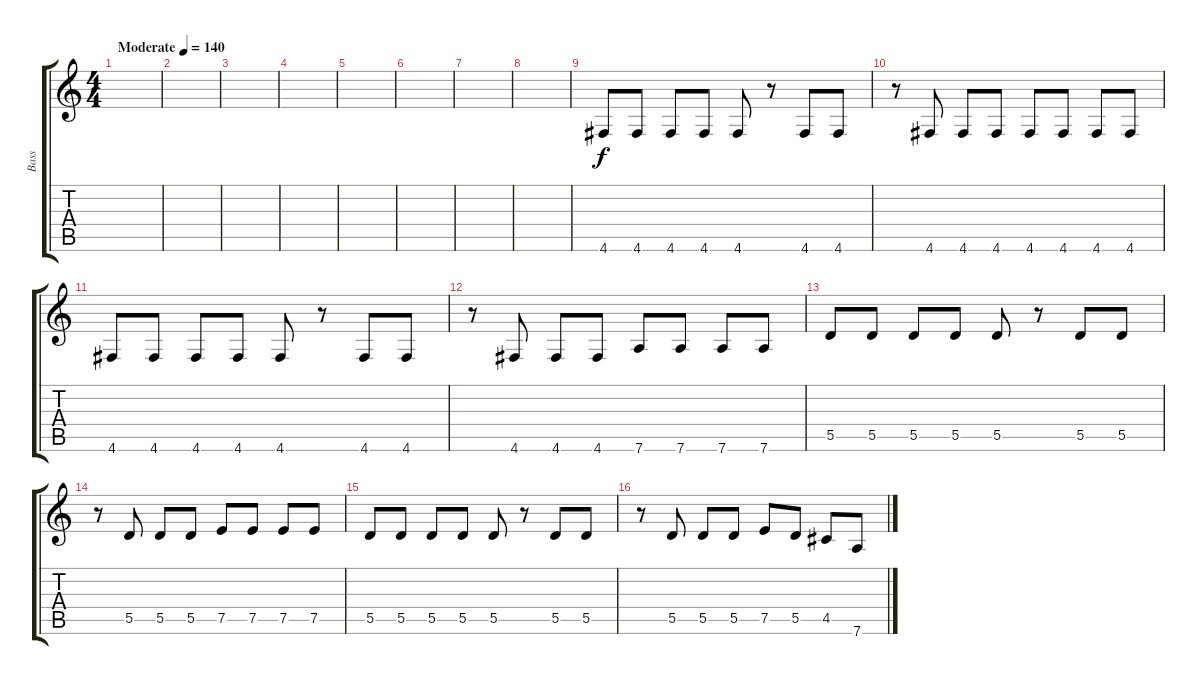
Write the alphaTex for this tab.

\track ("Bass" "Bass") {instrument electricbassfinger}
\staff {score tabs}
\tuning (E4 B3 G3 D3 A2 D2) {hide}
\ts (4 4)
\tempo (140 "Moderate")
\clef g2
\ks c
|
|
|
|
|
|
|
|
4.6.8 4.6.8 4.6.8 4.6.8 4.6.8 r.8 4.6.8 4.6.8 |
r.8 4.6.8 4.6.8 4.6.8 4.6.8 4.6.8 4.6.8 4.6.8 |
4.6.8 4.6.8 4.6.8 4.6.8 4.6.8 r.8 4.6.8 4.6.8 |
r.8 4.6.8 4.6.8 4.6.8 7.6.8 7.6.8 7.6.8 7.6.8 |
5.5.8 5.5.8 5.5.8 5.5.8 5.5.8 r.8 5.5.8 5.5.8 |
r.8 5.5.8 5.5.8 5.5.8 7.5.8 7.5.8 7.5.8 7.5.8 |
5.5.8 5.5.8 5.5.8 5.5.8 5.5.8 r.8 5.5.8 5.5.8 |
r.8 5.5.8 5.5.8 5.5.8 7.5.8 5.5.8 4.5.8 7.6.8
